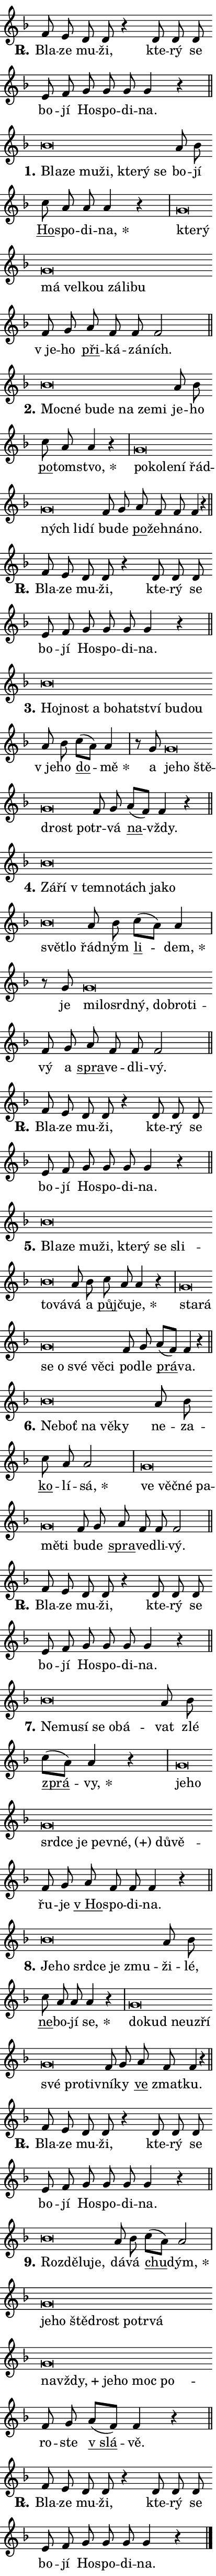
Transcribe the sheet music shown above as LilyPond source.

\version "2.24.0"
\header { tagline = "" }
\paper {
  indent = 0\cm
  top-margin = 0\cm
  right-margin = 0.13\cm % to fit lyric hyphens
  bottom-margin = 0\cm
  left-margin = 0\cm
  paper-width = 7\cm
  page-breaking = #ly:one-page-breaking
  system-system-spacing.basic-distance = #11
  score-system-spacing.basic-distance = #11
  ragged-last = ##f
}


%% Author: Thomas Morley
%% https://lists.gnu.org/archive/html/lilypond-user/2020-05/msg00002.html
#(define (line-position grob)
"Returns position of @var[grob} in current system:
   @code{'start}, if at first time-step
   @code{'end}, if at last time-step
   @code{'middle} otherwise
"
  (let* ((col (ly:item-get-column grob))
         (ln (ly:grob-object col 'left-neighbor))
         (rn (ly:grob-object col 'right-neighbor))
         (col-to-check-left (if (ly:grob? ln) ln col))
         (col-to-check-right (if (ly:grob? rn) rn col))
         (break-dir-left
           (and
             (ly:grob-property col-to-check-left 'non-musical #f)
             (ly:item-break-dir col-to-check-left)))
         (break-dir-right
           (and
             (ly:grob-property col-to-check-right 'non-musical #f)
             (ly:item-break-dir col-to-check-right))))
        (cond ((eqv? 1 break-dir-left) 'start)
              ((eqv? -1 break-dir-right) 'end)
              (else 'middle))))

#(define (tranparent-at-line-position vctor)
  (lambda (grob)
  "Relying on @code{line-position} select the relevant enry from @var{vctor}.
Used to determine transparency,"
    (case (line-position grob)
      ((end) (not (vector-ref vctor 0)))
      ((middle) (not (vector-ref vctor 1)))
      ((start) (not (vector-ref vctor 2))))))

noteHeadBreakVisibility =
#(define-music-function (break-visibility)(vector?)
"Makes @code{NoteHead}s transparent relying on @var{break-visibility}"
#{
  \override NoteHead.transparent =
    #(tranparent-at-line-position break-visibility)
#})

#(define delete-ledgers-for-transparent-note-heads
  (lambda (grob)
    "Reads whether a @code{NoteHead} is transparent.
If so this @code{NoteHead} is removed from @code{'note-heads} from
@var{grob}, which is supposed to be @code{LedgerLineSpanner}.
As a result ledgers are not printed for this @code{NoteHead}"
    (let* ((nhds-array (ly:grob-object grob 'note-heads))
           (nhds-list
             (if (ly:grob-array? nhds-array)
                 (ly:grob-array->list nhds-array)
                 '()))
           ;; Relies on the transparent-property being done before
           ;; Staff.LedgerLineSpanner.after-line-breaking is executed.
           ;; This is fragile ...
           (to-keep
             (remove
               (lambda (nhd)
                 (ly:grob-property nhd 'transparent #f))
               nhds-list)))
      ;; TODO find a better method to iterate over grob-arrays, similiar
      ;; to filter/remove etc for lists
      ;; For now rebuilt from scratch
      (set! (ly:grob-object grob 'note-heads)  '())
      (for-each
        (lambda (nhd)
          (ly:pointer-group-interface::add-grob grob 'note-heads nhd))
        to-keep))))

squashNotes = {
  \override NoteHead.X-extent = #'(-0.2 . 0.2)
  \override NoteHead.Y-extent = #'(-0.75 . 0)
  \override NoteHead.stencil =
    #(lambda (grob)
       (let ((pos (ly:grob-property grob 'staff-position)))
         (begin
           (if (< pos -7) (display "ERROR: Lower brevis then expected\n") (display "OK: Expected brevis position\n"))
           (if (<= pos -6) ly:text-interface::print ly:note-head::print))))
}
unSquashNotes = {
  \revert NoteHead.X-extent
  \revert NoteHead.Y-extent
  \revert NoteHead.stencil
}

hideNotes = \noteHeadBreakVisibility #begin-of-line-visible
unHideNotes = \noteHeadBreakVisibility #all-visible

% work-around for resetting accidentals
% https://lilypond.org/doc/v2.23/Documentation/notation/displaying-rhythms#unmetered-music
cadenzaMeasure = {
  \cadenzaOff
  \partial 1024 s1024
  \cadenzaOn
}

#(define-markup-command (accent layout props text) (markup?)
  "Underline accented syllable"
  (interpret-markup layout props
    #{\markup \override #'(offset . 4.3) \underline { #text }#}))

responsum = \markup \concat {
  "R" \hspace #-1.05 \path #0.1 #'((moveto 0 0.07) (lineto 0.9 0.8)) \hspace #0.05 "."
}

spaceSize = #0.6828661417322834 % exact space size for TeX Gyre Schola

\layout {
  \context {
    \Staff
    \remove "Time_signature_engraver"
    \override LedgerLineSpanner.after-line-breaking = #delete-ledgers-for-transparent-note-heads
  }
  \context {
    \Lyrics {
      \override LyricSpace.minimum-distance = \spaceSize
      \override LyricText.font-name = #"TeX Gyre Schola"
      \override LyricText.font-size = 1
      \override StanzaNumber.font-name = #"TeX Gyre Schola Bold"
      \override StanzaNumber.font-size = 1
    }
  }
  \context {
    \Score 
    \override NoteHead.text =
      #(lambda (grob) 
        (let ((pos (ly:grob-property grob 'staff-position)))
          #{\markup {
            \combine
              \halign #-0.55 \raise #(if (= pos -6) 0 0.5) \override #'(thickness . 2) \draw-line #'(3.2 . 0)
              \musicglyph "noteheads.sM1"
          }#}))
  }
}

% magnetic-lyrics.ily
%
%   written by
%     Jean Abou Samra <jean@abou-samra.fr>
%     Werner Lemberg <wl@gnu.org>
%
%   adapted by
%     Jiri Hon <jiri.hon@gmail.com>
%
% Version 2022-Apr-15

% https://www.mail-archive.com/lilypond-user@gnu.org/msg149350.html

#(define (Left_hyphen_pointer_engraver context)
   "Collect syllable-hyphen-syllable occurrences in lyrics and store
them in properties.  This engraver only looks to the left.  For
example, if the lyrics input is @code{foo -- bar}, it does the
following.

@itemize @bullet
@item
Set the @code{text} property of the @code{LyricHyphen} grob between
@q{foo} and @q{bar} to @code{foo}.

@item
Set the @code{left-hyphen} property of the @code{LyricText} grob with
text @q{foo} to the @code{LyricHyphen} grob between @q{foo} and
@q{bar}.
@end itemize

Use this auxiliary engraver in combination with the
@code{lyric-@/text::@/apply-@/magnetic-@/offset!} hook."
   (let ((hyphen #f)
         (text #f))
     (make-engraver
      (acknowledgers
       ((lyric-syllable-interface engraver grob source-engraver)
        (set! text grob)))
      (end-acknowledgers
       ((lyric-hyphen-interface engraver grob source-engraver)
        ;(when (not (grob::has-interface grob 'lyric-space-interface))
          (set! hyphen grob)));)
      ((stop-translation-timestep engraver)
       (when (and text hyphen)
         (ly:grob-set-object! text 'left-hyphen hyphen))
       (set! text #f)
       (set! hyphen #f)))))

#(define (lyric-text::apply-magnetic-offset! grob)
   "If the space between two syllables is less than the value in
property @code{LyricText@/.details@/.squash-threshold}, move the right
syllable to the left so that it gets concatenated with the left
syllable.

Use this function as a hook for
@code{LyricText@/.after-@/line-@/breaking} if the
@code{Left_@/hyphen_@/pointer_@/engraver} is active."
   (let ((hyphen (ly:grob-object grob 'left-hyphen #f)))
     (when hyphen
       (let ((left-text (ly:spanner-bound hyphen LEFT)))
         (when (grob::has-interface left-text 'lyric-syllable-interface)
           (let* ((common (ly:grob-common-refpoint grob left-text X))
                  (this-x-ext (ly:grob-extent grob common X))
                  (left-x-ext
                   (begin
                     ;; Trigger magnetism for left-text.
                     (ly:grob-property left-text 'after-line-breaking)
                     (ly:grob-extent left-text common X)))
                  ;; `delta` is the gap width between two syllables.
                  (delta (- (interval-start this-x-ext)
                            (interval-end left-x-ext)))
                  (details (ly:grob-property grob 'details))
                  (threshold (assoc-get 'squash-threshold details 0.2)))
             (when (< delta threshold)
               (let* (;; We have to manipulate the input text so that
                      ;; ligatures crossing syllable boundaries are not
                      ;; disabled.  For languages based on the Latin
                      ;; script this is essentially a beautification.
                      ;; However, for non-Western scripts it can be a
                      ;; necessity.
                      (lt (ly:grob-property left-text 'text))
                      (rt (ly:grob-property grob 'text))
                      (is-space (grob::has-interface hyphen 'lyric-space-interface))
                      (space (if is-space " " ""))
                      (extra-delta (if is-space spaceSize 0))
                      ;; Append new syllable.
                      (ltrt-space (if (and (string? lt) (string? rt))
                                (string-append lt space rt)
                                (make-concat-markup (list lt space rt))))
                      ;; Right-align `ltrt` to the right side.
                      (ltrt-space-markup (grob-interpret-markup
                               grob
                               (make-translate-markup
                                (cons (interval-length this-x-ext) 0)
                                (make-right-align-markup ltrt-space)))))
                 (begin
                   ;; Don't print `left-text`.
                   (ly:grob-set-property! left-text 'stencil #f)
                   ;; Set text and stencil (which holds all collected
                   ;; syllables so far) and shift it to the left.
                   (ly:grob-set-property! grob 'text ltrt-space)
                   (ly:grob-set-property! grob 'stencil ltrt-space-markup)
                   (ly:grob-translate-axis! grob (- (- delta extra-delta)) X))))))))))


#(define (lyric-hyphen::displace-bounds-first grob)
   ;; Make very sure this callback isn't triggered too early.
   (let ((left (ly:spanner-bound grob LEFT))
         (right (ly:spanner-bound grob RIGHT)))
     (ly:grob-property left 'after-line-breaking)
     (ly:grob-property right 'after-line-breaking)
     (ly:lyric-hyphen::print grob)))

squashThreshold = #0.4

\layout {
  \context {
    \Lyrics
    \consists #Left_hyphen_pointer_engraver
    \override LyricText.after-line-breaking =
      #lyric-text::apply-magnetic-offset!
    \override LyricHyphen.stencil = #lyric-hyphen::displace-bounds-first
    \override LyricText.details.squash-threshold = \squashThreshold
    \override LyricHyphen.minimum-distance = 0
    \override LyricHyphen.minimum-length = \squashThreshold
  }
}

squashText = \override LyricText.details.squash-threshold = 9999
unSquashText = \override LyricText.details.squash-threshold = \squashThreshold

leftText = \override LyricText.self-alignment-X = #LEFT
unLeftText = \revert LyricText.self-alignment-X

starOffset = #(lambda (grob) 
                (let ((x_offset (ly:self-alignment-interface::aligned-on-x-parent grob)))
                  (if (= x_offset 0) 0 (+ x_offset 1.2))))

star = #(define-music-function (syllable)(string?)
"Append star separator at the end of a syllable"
#{
  \once \override LyricText.X-offset = #starOffset
  \lyricmode { \markup {
    #syllable
    \override #'((font-name . "TeX Gyre Schola Bold")) \hspace #0.2 \lower #0.65 \larger "*"
  } }
#})

starAccent = #(define-music-function (syllable)(string?)
"Append star separator at the end of a syllable and make accent"
#{
  \once \override LyricText.X-offset = #starOffset
  \lyricmode { \markup {
    \accent #syllable
    \override #'((font-name . "TeX Gyre Schola Bold")) \hspace #0.2 \lower #0.65 \larger "*"
  } }
#})

breath = #(define-music-function (syllable)(string?)
"Append breathing indicator at the end of a syllable"
#{
  \lyricmode { \markup { #syllable "+" } }
#})

optionalBreath = #(define-music-function (syllable)(string?)
"Append optional breathing indicator at the end of a syllable"
#{
  \lyricmode { \markup { #syllable "(+)" } }
#})


\score {
    <<
        \new Voice = "melody" { \cadenzaOn \key f \major \relative { f'8 e d d r4 \bar "" d8 d d \bar "" e f \bar "" g g g g4 r \cadenzaMeasure \bar "||" \break } }
        \new Lyrics \lyricsto "melody" { \lyricmode { \set stanza = \responsum
Bla -- ze mu -- ži, kte -- rý se bo -- jí Ho -- spo -- di -- na. } }
    >>
    \layout {}
}

\score {
    <<
        \new Voice = "melody" { \cadenzaOn \key f \major \relative { \squashNotes bes'\breve*1/16 \hideNotes \breve*1/16 \bar "" \breve*1/16 \bar "" \breve*1/16 \bar "" \breve*1/16 \bar "" \breve*1/16 \breve*1/16 \bar "" \unHideNotes \unSquashNotes a8 bes \bar "" c a a a4 r \cadenzaMeasure \bar "|" \squashNotes g\breve*1/16 \hideNotes \breve*1/16 \bar "" \breve*1/16 \bar "" \breve*1/16 \bar "" \breve*1/16 \bar "" \breve*1/16 \bar "" \breve*1/16 \breve*1/16 \bar "" \unHideNotes \unSquashNotes f8 g \bar "" a f f f2 \cadenzaMeasure \bar "||" \break } }
        \new Lyrics \lyricsto "melody" { \lyricmode { \set stanza = "1."
\leftText Bla -- \squashText ze mu -- ži, kte -- rý se \unLeftText \unSquashText bo -- jí \markup \accent Ho -- spo -- di -- \star na, \leftText kte -- \squashText rý má vel -- kou zá -- li -- bu \unLeftText \unSquashText "v je" -- ho \markup \accent při -- ká -- zá -- ních. } }
    >>
    \layout {}
}

\score {
    <<
        \new Voice = "melody" { \cadenzaOn \key f \major \relative { \squashNotes bes'\breve*1/16 \hideNotes \breve*1/16 \bar "" \breve*1/16 \bar "" \breve*1/16 \bar "" \breve*1/16 \bar "" \breve*1/16 \breve*1/16 \bar "" \unHideNotes \unSquashNotes a8 bes \bar "" c a a4 r \cadenzaMeasure \bar "|" \squashNotes g\breve*1/16 \hideNotes \breve*1/16 \bar "" \breve*1/16 \bar "" \breve*1/16 \bar "" \breve*1/16 \bar "" \breve*1/16 \bar "" \breve*1/16 \breve*1/16 \bar "" \unHideNotes \unSquashNotes f8 g \bar "" a f f f4 r \cadenzaMeasure \bar "||" \break } }
        \new Lyrics \lyricsto "melody" { \lyricmode { \set stanza = "2."
\leftText Moc -- \squashText né bu -- de na ze -- mi \unLeftText \unSquashText je -- ho \markup \accent po -- tom -- \star stvo, \leftText po -- \squashText ko -- le -- ní řád -- ných li -- dí \unLeftText \unSquashText bu -- de \markup \accent po -- žeh -- ná -- no. } }
    >>
    \layout {}
}

\score {
    <<
        \new Voice = "melody" { \cadenzaOn \key f \major \relative { f'8 e d d r4 \bar "" d8 d d \bar "" e f \bar "" g g g g4 r \cadenzaMeasure \bar "||" \break } }
        \new Lyrics \lyricsto "melody" { \lyricmode { \set stanza = \responsum
Bla -- ze mu -- ži, kte -- rý se bo -- jí Ho -- spo -- di -- na. } }
    >>
    \layout {}
}

\score {
    <<
        \new Voice = "melody" { \cadenzaOn \key f \major \relative { \squashNotes bes'\breve*1/16 \hideNotes \breve*1/16 \bar "" \breve*1/16 \bar "" \breve*1/16 \bar "" \breve*1/16 \bar "" \breve*1/16 \bar "" \breve*1/16 \breve*1/16 \bar "" \unHideNotes \unSquashNotes a8 bes \bar "" c[( a)] a4 \cadenzaMeasure \bar "|" r8 g8 \squashNotes g\breve*1/16 \hideNotes \breve*1/16 \bar "" \breve*1/16 \bar "" \breve*1/16 \breve*1/16 \bar "" \unHideNotes \unSquashNotes f8 g \bar "" a[( f)] f4 r \cadenzaMeasure \bar "||" \break } }
        \new Lyrics \lyricsto "melody" { \lyricmode { \set stanza = "3."
\leftText Hoj -- \squashText nost a bo -- hat -- ství bu -- dou \unLeftText \unSquashText "v je" -- ho \markup \accent do -- \star mě a \leftText je -- \squashText ho ště -- drost po -- \unLeftText \unSquashText tr -- vá \markup \accent na -- vždy. } }
    >>
    \layout {}
}

\score {
    <<
        \new Voice = "melody" { \cadenzaOn \key f \major \relative { \squashNotes bes'\breve*1/16 \hideNotes \breve*1/16 \bar "" \breve*1/16 \bar "" \breve*1/16 \bar "" \breve*1/16 \bar "" \breve*1/16 \bar "" \breve*1/16 \bar "" \breve*1/16 \breve*1/16 \bar "" \unHideNotes \unSquashNotes a8 bes \bar "" c[( a)] a4 \cadenzaMeasure \bar "|" r8 g8 \squashNotes g\breve*1/16 \hideNotes \breve*1/16 \bar "" \breve*1/16 \bar "" \breve*1/16 \bar "" \breve*1/16 \bar "" \breve*1/16 \breve*1/16 \bar "" \unHideNotes \unSquashNotes f8 g \bar "" a f f f2 \cadenzaMeasure \bar "||" \break } }
        \new Lyrics \lyricsto "melody" { \lyricmode { \set stanza = "4."
\leftText Zá -- \squashText ří "v tem" -- no -- tách ja -- ko svět -- lo \unLeftText \unSquashText řád -- ným \markup \accent li -- \star dem, je \leftText mi -- \squashText lo -- srd -- ný, dob -- ro -- ti -- \unLeftText \unSquashText vý a \markup \accent spra -- ve -- dli -- vý. } }
    >>
    \layout {}
}

\score {
    <<
        \new Voice = "melody" { \cadenzaOn \key f \major \relative { f'8 e d d r4 \bar "" d8 d d \bar "" e f \bar "" g g g g4 r \cadenzaMeasure \bar "||" \break } }
        \new Lyrics \lyricsto "melody" { \lyricmode { \set stanza = \responsum
Bla -- ze mu -- ži, kte -- rý se bo -- jí Ho -- spo -- di -- na. } }
    >>
    \layout {}
}

\score {
    <<
        \new Voice = "melody" { \cadenzaOn \key f \major \relative { \squashNotes bes'\breve*1/16 \hideNotes \breve*1/16 \bar "" \breve*1/16 \bar "" \breve*1/16 \bar "" \breve*1/16 \bar "" \breve*1/16 \bar "" \breve*1/16 \bar "" \breve*1/16 \bar "" \breve*1/16 \breve*1/16 \bar "" \unHideNotes \unSquashNotes a8 bes \bar "" c a a4 r \cadenzaMeasure \bar "|" \squashNotes g\breve*1/16 \hideNotes \breve*1/16 \bar "" \breve*1/16 \bar "" \breve*1/16 \bar "" \breve*1/16 \bar "" \breve*1/16 \breve*1/16 \bar "" \unHideNotes \unSquashNotes f8 g \bar "" a[( f)] f4 r \cadenzaMeasure \bar "||" \break } }
        \new Lyrics \lyricsto "melody" { \lyricmode { \set stanza = "5."
\leftText Bla -- \squashText ze mu -- ži, kte -- rý se sli -- to -- vá -- \unLeftText \unSquashText vá a \markup \accent půj -- ču -- \star je, \leftText sta -- \squashText rá se o své vě -- ci \unLeftText \unSquashText po -- dle \markup \accent prá -- va. } }
    >>
    \layout {}
}

\score {
    <<
        \new Voice = "melody" { \cadenzaOn \key f \major \relative { \squashNotes bes'\breve*1/16 \hideNotes \breve*1/16 \bar "" \breve*1/16 \bar "" \breve*1/16 \breve*1/16 \bar "" \unHideNotes \unSquashNotes a8 bes \bar "" c a a2 \cadenzaMeasure \bar "|" \squashNotes g\breve*1/16 \hideNotes \breve*1/16 \bar "" \breve*1/16 \bar "" \breve*1/16 \bar "" \breve*1/16 \breve*1/16 \bar "" \unHideNotes \unSquashNotes f8 g \bar "" a f f f2 \cadenzaMeasure \bar "||" \break } }
        \new Lyrics \lyricsto "melody" { \lyricmode { \set stanza = "6."
\leftText Ne -- \squashText boť na vě -- ky \unLeftText \unSquashText ne -- za -- \markup \accent ko -- lí -- \star sá, \leftText ve \squashText věč -- né pa -- mě -- ti \unLeftText \unSquashText bu -- de \markup \accent spra -- ve -- dli -- vý. } }
    >>
    \layout {}
}

\score {
    <<
        \new Voice = "melody" { \cadenzaOn \key f \major \relative { f'8 e d d r4 \bar "" d8 d d \bar "" e f \bar "" g g g g4 r \cadenzaMeasure \bar "||" \break } }
        \new Lyrics \lyricsto "melody" { \lyricmode { \set stanza = \responsum
Bla -- ze mu -- ži, kte -- rý se bo -- jí Ho -- spo -- di -- na. } }
    >>
    \layout {}
}

\score {
    <<
        \new Voice = "melody" { \cadenzaOn \key f \major \relative { \squashNotes bes'\breve*1/16 \hideNotes \breve*1/16 \bar "" \breve*1/16 \bar "" \breve*1/16 \bar "" \breve*1/16 \breve*1/16 \bar "" \unHideNotes \unSquashNotes a8 bes \bar "" c[( a)] a4 r \cadenzaMeasure \bar "|" \squashNotes g\breve*1/16 \hideNotes \breve*1/16 \bar "" \breve*1/16 \bar "" \breve*1/16 \bar "" \breve*1/16 \bar "" \breve*1/16 \bar "" \breve*1/16 \bar "" \breve*1/16 \breve*1/16 \bar "" \unHideNotes \unSquashNotes f8 g \bar "" a f f f4 r \cadenzaMeasure \bar "||" \break } }
        \new Lyrics \lyricsto "melody" { \lyricmode { \set stanza = "7."
\leftText Ne -- \squashText mu -- sí se o -- bá -- \unLeftText \unSquashText vat zlé \markup \accent zprá -- \star vy, \leftText je -- \squashText ho srd -- ce je pev -- \optionalBreath né, dů -- vě -- \unLeftText \unSquashText řu -- je \markup \accent "v Ho" -- spo -- di -- na. } }
    >>
    \layout {}
}

\score {
    <<
        \new Voice = "melody" { \cadenzaOn \key f \major \relative { \squashNotes bes'\breve*1/16 \hideNotes \breve*1/16 \bar "" \breve*1/16 \bar "" \breve*1/16 \bar "" \breve*1/16 \breve*1/16 \bar "" \unHideNotes \unSquashNotes a8 bes \bar "" c a a a4 r \cadenzaMeasure \bar "|" \squashNotes g\breve*1/16 \hideNotes \breve*1/16 \bar "" \breve*1/16 \bar "" \breve*1/16 \bar "" \breve*1/16 \bar "" \breve*1/16 \bar "" \breve*1/16 \breve*1/16 \bar "" \unHideNotes \unSquashNotes f8 g \bar "" a f f4 r \cadenzaMeasure \bar "||" \break } }
        \new Lyrics \lyricsto "melody" { \lyricmode { \set stanza = "8."
\leftText Je -- \squashText ho srd -- ce je zmu -- \unLeftText \unSquashText ži -- lé, \markup \accent ne -- bo -- jí \star se, \leftText do -- \squashText kud ne -- u -- zří své pro -- tiv -- \unLeftText \unSquashText ní -- ky \markup \accent ve zmat -- ku. } }
    >>
    \layout {}
}

\score {
    <<
        \new Voice = "melody" { \cadenzaOn \key f \major \relative { f'8 e d d r4 \bar "" d8 d d \bar "" e f \bar "" g g g g4 r \cadenzaMeasure \bar "||" \break } }
        \new Lyrics \lyricsto "melody" { \lyricmode { \set stanza = \responsum
Bla -- ze mu -- ži, kte -- rý se bo -- jí Ho -- spo -- di -- na. } }
    >>
    \layout {}
}

\score {
    <<
        \new Voice = "melody" { \cadenzaOn \key f \major \relative { \squashNotes bes'\breve*1/16 \hideNotes \breve*1/16 \bar "" \breve*1/16 \breve*1/16 \bar "" \unHideNotes \unSquashNotes a8 bes \bar "" c[( a)] a2 \cadenzaMeasure \bar "|" \squashNotes g\breve*1/16 \hideNotes \breve*1/16 \bar "" \breve*1/16 \bar "" \breve*1/16 \bar "" \breve*1/16 \bar "" \breve*1/16 \bar "" \breve*1/16 \bar "" \breve*1/16 \bar "" \breve*1/16 \bar "" \breve*1/16 \bar "" \breve*1/16 \bar "" \breve*1/16 \breve*1/16 \bar "" \unHideNotes \unSquashNotes f8 g \bar "" a[( f)] f4 r \cadenzaMeasure \bar "||" \break } }
        \new Lyrics \lyricsto "melody" { \lyricmode { \set stanza = "9."
\leftText Roz -- \squashText dě -- lu -- je, \unLeftText \unSquashText dá -- vá \markup \accent chu -- \star dým, \leftText je -- \squashText ho ště -- drost po -- tr -- vá na -- \breath "vždy," je -- ho moc po -- \unLeftText \unSquashText ro -- ste \markup \accent "v slá" -- vě. } }
    >>
    \layout {}
}

\score {
    <<
        \new Voice = "melody" { \cadenzaOn \key f \major \relative { f'8 e d d r4 \bar "" d8 d d \bar "" e f \bar "" g g g g4 r \cadenzaMeasure \bar "||" \break } \bar "|." }
        \new Lyrics \lyricsto "melody" { \lyricmode { \set stanza = \responsum
Bla -- ze mu -- ži, kte -- rý se bo -- jí Ho -- spo -- di -- na. } }
    >>
    \layout {}
}
